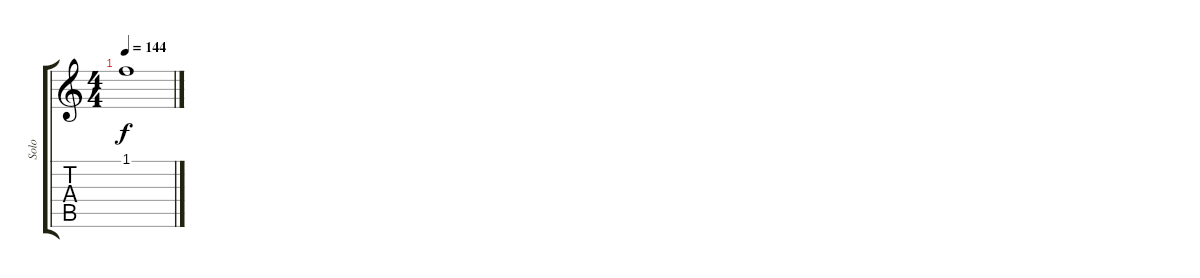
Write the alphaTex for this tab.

\track ("Solo" "Solo") {instrument distortionguitar}
\staff {score tabs}
\tuning (E4 B3 G3 D3 A2 E2) {hide}
\ts (4 4)
\tempo 144
\clef g2
\ks c
1.1{t}.1{dy f}
